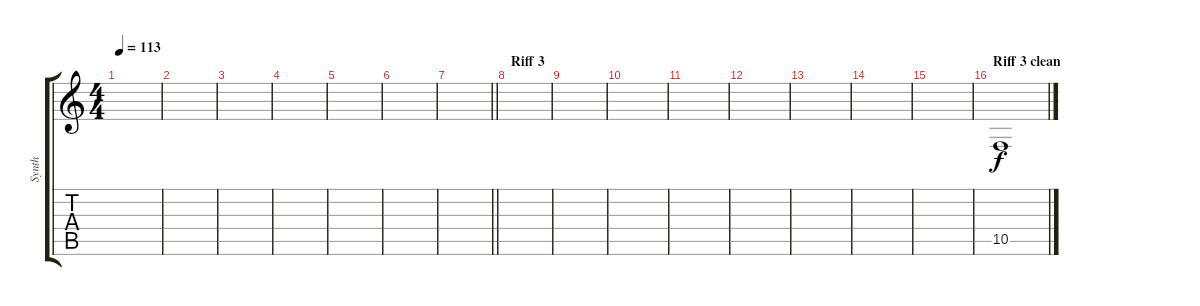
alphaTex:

\track ("Synth" "Synth") {instrument pad2warm}
\staff {score tabs}
\tuning (D4 A3 F3 C3 G2 D2) {hide}
\ts (4 4)
\tempo 113
\clef g2
\ks c
|
|
|
|
|
|
\barLineRight lightlight
|
\section ("" "Riff 3")
|
|
|
|
|
|
|
|
\section ("" "Riff 3 clean")
10.5.1{volume 6 instrument stringensemble1}
